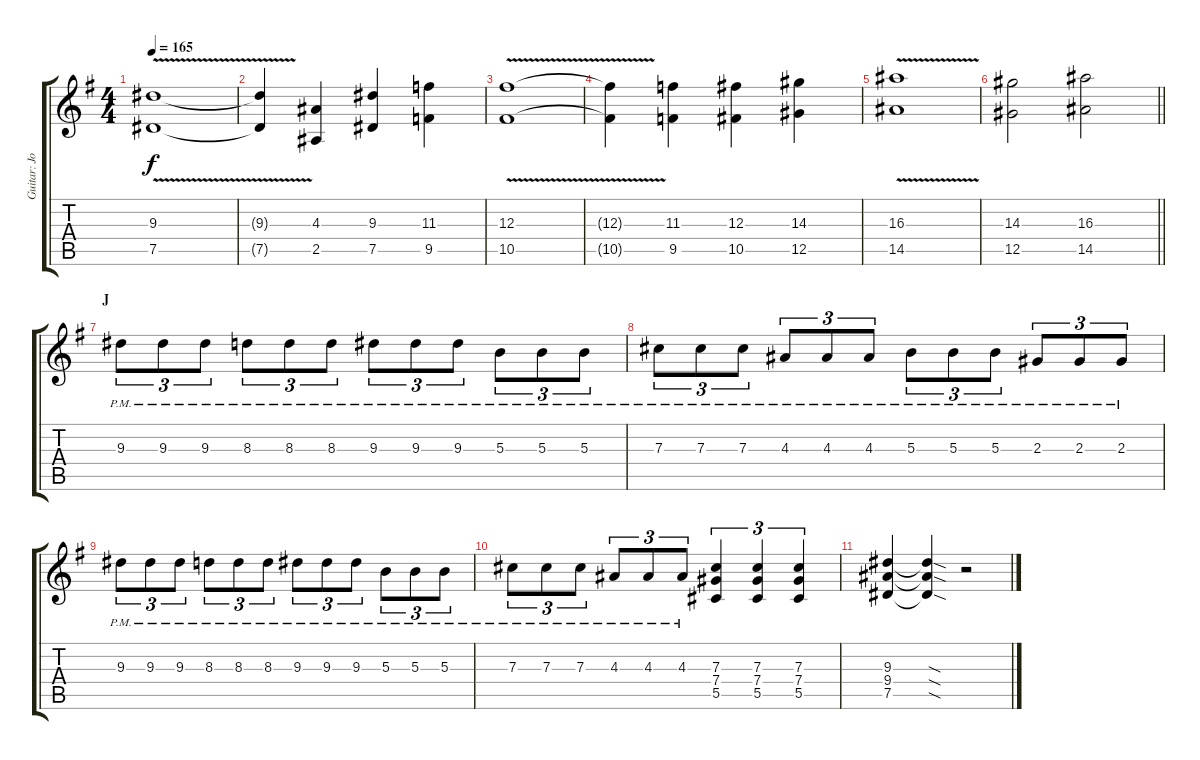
\track ("Guitar: Jon" "Guitar: Jo") {instrument distortionguitar}
\staff {score tabs}
\tuning (Eb4 Bb3 Gb3 Db3 Ab2 Eb2) {hide}
\ts (4 4)
\tempo 165
\clef g2
\ks g
(9.3{v} 7.5{v}).1{dy f} |
(9.3{t} 7.5{t}).4 (4.3 2.5).4 (9.3 7.5).4 (11.3 9.5).4 |
(12.3{v} 10.5{v}).1 |
(12.3{t} 10.5{t}).4 (11.3 9.5).4 (12.3 10.5).4 (14.3 12.5).4 |
(16.3{v} 14.5{v}).1 |
\barLineRight lightlight
(14.3 12.5).2 (16.3 14.5).2 |
\section ("" "J")
9.3{pm}.8{tu (3 2)} 9.3{pm}.8{tu (3 2)} 9.3{pm}.8{tu (3 2)} 8.3{pm}.8{tu (3 2)} 8.3{pm}.8{tu (3 2)} 8.3{pm}.8{tu (3 2)} 9.3{pm}.8{tu (3 2)} 9.3{pm}.8{tu (3 2)} 9.3{pm}.8{tu (3 2)} 5.3{pm}.8{tu (3 2)} 5.3{pm}.8{tu (3 2)} 5.3{pm}.8{tu (3 2)} |
7.3{pm}.8{tu (3 2)} 7.3{pm}.8{tu (3 2)} 7.3{pm}.8{tu (3 2)} 4.3{pm}.8{tu (3 2)} 4.3{pm}.8{tu (3 2)} 4.3{pm}.8{tu (3 2)} 5.3{pm}.8{tu (3 2)} 5.3{pm}.8{tu (3 2)} 5.3{pm}.8{tu (3 2)} 2.3{pm}.8{tu (3 2)} 2.3{pm}.8{tu (3 2)} 2.3{pm}.8{tu (3 2)} |
9.3{pm}.8{tu (3 2)} 9.3{pm}.8{tu (3 2)} 9.3{pm}.8{tu (3 2)} 8.3{pm}.8{tu (3 2)} 8.3{pm}.8{tu (3 2)} 8.3{pm}.8{tu (3 2)} 9.3{pm}.8{tu (3 2)} 9.3{pm}.8{tu (3 2)} 9.3{pm}.8{tu (3 2)} 5.3{pm}.8{tu (3 2)} 5.3{pm}.8{tu (3 2)} 5.3{pm}.8{tu (3 2)} |
7.3{pm}.8{tu (3 2)} 7.3{pm}.8{tu (3 2)} 7.3{pm}.8{tu (3 2)} 4.3{pm}.8{tu (3 2)} 4.3{pm}.8{tu (3 2)} 4.3{pm}.8{tu (3 2)} (7.3 7.4 5.5).4{tu (3 2)} (7.3 7.4 5.5).4{tu (3 2)} (7.3 7.4 5.5).4{tu (3 2)} |
(9.3 9.4 7.5).4 (9.3{sod t} 9.4{sod t} 7.5{sod t}).4 r.2
